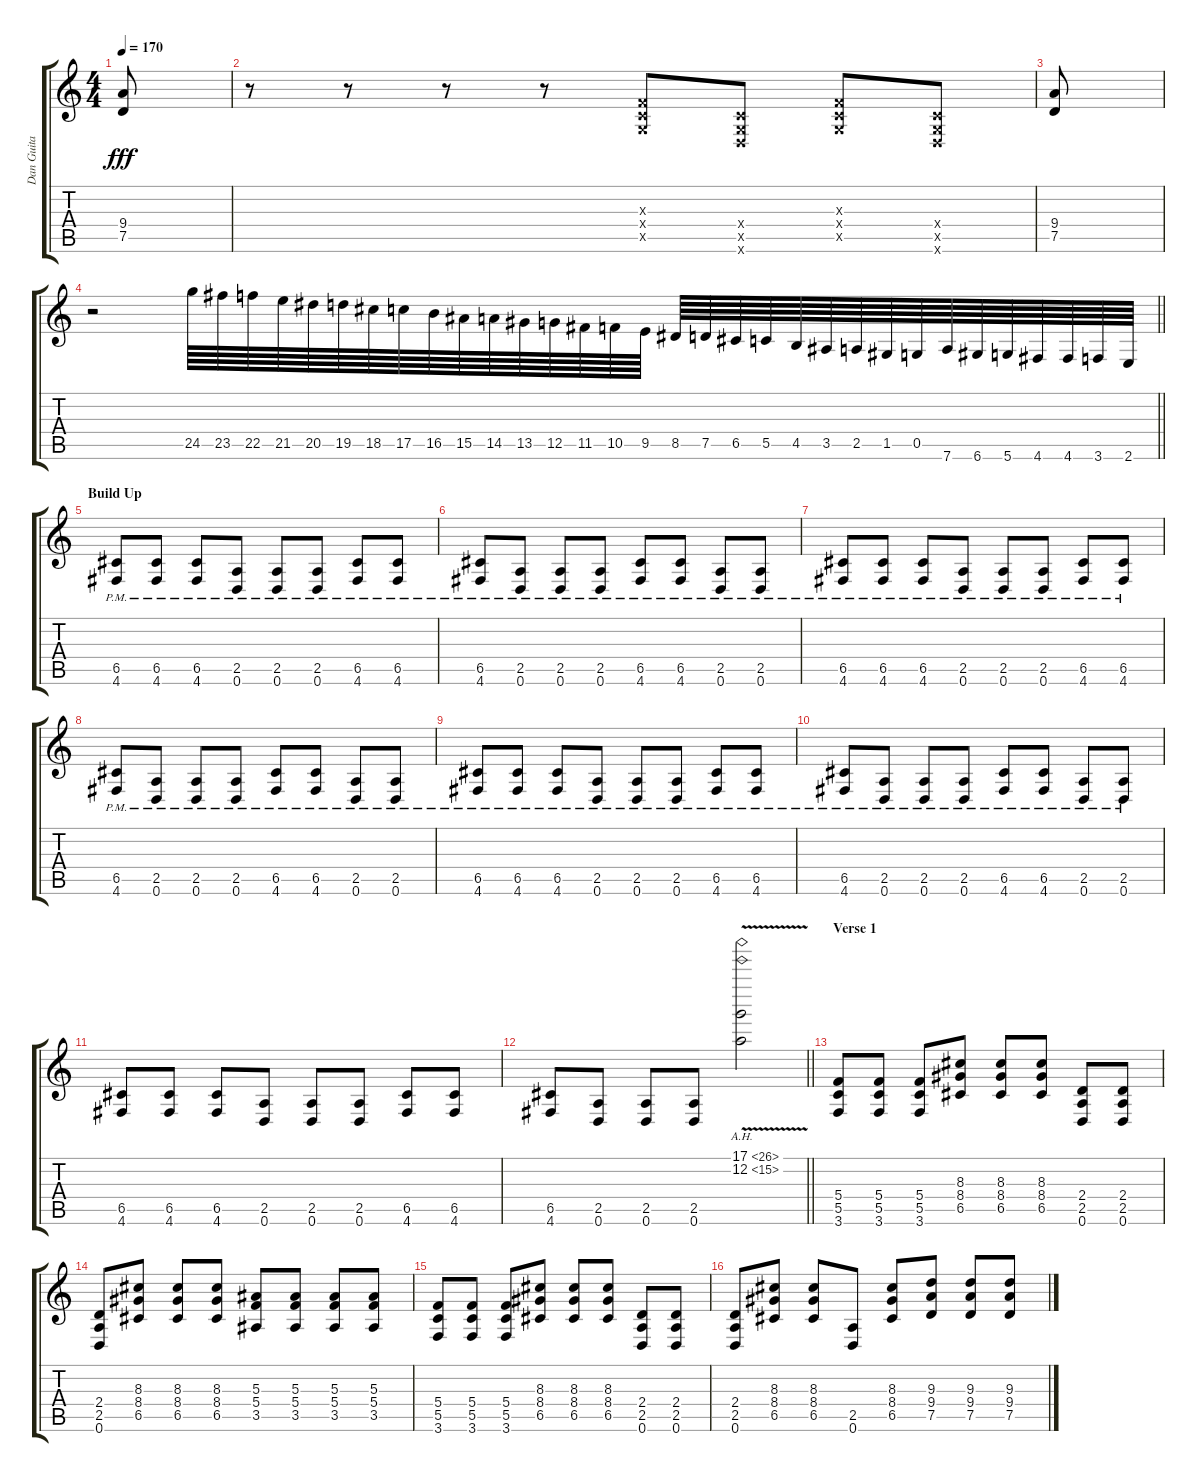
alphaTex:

\track (" Dan Guitar" " Dan Guita") {instrument distortionguitar}
\staff {score tabs}
\tuning (D4 A3 F3 C3 G2 D2) {hide}
\ts (4 4)
\tempo 170
\clef g2
\ks c
(9.4 7.5).8{dy fff} |
r.8 r.8 r.8 r.8 (0.3{x} 0.4{x} 0.5{x}).8 (0.4{x} 0.5{x} 0.6{x}).8 (0.3{x} 0.4{x} 0.5{x}).8 (0.4{x} 0.5{x} 0.6{x}).8 |
(9.4 7.5).8 |
\barLineRight lightlight
r.2 24.5.64 23.5.64 22.5.64 21.5.64 20.5.64 19.5.64 18.5.64 17.5.64 16.5.64 15.5.64 14.5.64 13.5.64 12.5.64 11.5.64 10.5.64 9.5.64 8.5.64 7.5.64 6.5.64 5.5.64 4.5.64 3.5.64 2.5.64 1.5.64 0.5.64 7.6.64 6.6.64 5.6.64 4.6.64 4.6.64 3.6.64 2.6.64 |
\section ("" "Build Up")
(6.5{pm} 4.6{pm}).8 (6.5{pm} 4.6{pm}).8 (6.5{pm} 4.6{pm}).8 (2.5{pm} 0.6{pm}).8 (2.5{pm} 0.6{pm}).8 (2.5{pm} 0.6{pm}).8 (6.5{pm} 4.6{pm}).8 (6.5{pm} 4.6{pm}).8 |
(6.5{pm} 4.6{pm}).8 (2.5{pm} 0.6{pm}).8 (2.5{pm} 0.6{pm}).8 (2.5{pm} 0.6{pm}).8 (6.5{pm} 4.6{pm}).8 (6.5{pm} 4.6).8 (2.5{pm} 0.6{pm}).8 (2.5{pm} 0.6).8 |
(6.5{pm} 4.6{pm}).8 (6.5{pm} 4.6{pm}).8 (6.5{pm} 4.6{pm}).8 (2.5{pm} 0.6{pm}).8 (2.5{pm} 0.6{pm}).8 (2.5{pm} 0.6{pm}).8 (6.5{pm} 4.6{pm}).8 (6.5{pm} 4.6{pm}).8 |
(6.5{pm} 4.6{pm}).8 (2.5{pm} 0.6{pm}).8 (2.5{pm} 0.6{pm}).8 (2.5{pm} 0.6{pm}).8 (6.5{pm} 4.6{pm}).8 (6.5{pm} 4.6).8 (2.5{pm} 0.6{pm}).8 (2.5{pm} 0.6).8 |
(6.5{pm} 4.6{pm}).8 (6.5{pm} 4.6{pm}).8 (6.5{pm} 4.6{pm}).8 (2.5{pm} 0.6{pm}).8 (2.5{pm} 0.6{pm}).8 (2.5{pm} 0.6{pm}).8 (6.5{pm} 4.6{pm}).8 (6.5{pm} 4.6{pm}).8 |
(6.5{pm} 4.6{pm}).8 (2.5{pm} 0.6{pm}).8 (2.5{pm} 0.6{pm}).8 (2.5{pm} 0.6{pm}).8 (6.5{pm} 4.6{pm}).8 (6.5{pm} 4.6).8 (2.5{pm} 0.6{pm}).8 (2.5{pm} 0.6).8 |
(6.5 4.6).8 (6.5 4.6).8 (6.5 4.6).8 (2.5 0.6).8 (2.5 0.6).8 (2.5 0.6).8 (6.5 4.6).8 (6.5 4.6).8 |
\barLineRight lightlight
(6.5 4.6).8 (2.5 0.6).8 (2.5 0.6).8 (2.5 0.6).8 (17.1{ah 9} 12.2{ah 3 v}).2 |
\section ("" "Verse 1")
(5.4 5.5 3.6).8 (5.4 5.5 3.6).8 (5.4 5.5 3.6).8 (8.3 8.4 6.5).8 (8.3 8.4 6.5).8 (8.3 8.4 6.5).8 (2.4 2.5 0.6).8 (2.4 2.5 0.6).8 |
(2.4 2.5 0.6).8 (8.3 8.4 6.5).8 (8.3 8.4 6.5).8 (8.3 8.4 6.5).8 (5.3 5.4 3.5).8 (5.3 5.4 3.5).8 (5.3 5.4 3.5).8 (5.3 5.4 3.5).8 |
(5.4 5.5 3.6).8 (5.4 5.5 3.6).8 (5.4 5.5 3.6).8 (8.3 8.4 6.5).8 (8.3 8.4 6.5).8 (8.3 8.4 6.5).8 (2.4 2.5 0.6).8 (2.4 2.5 0.6).8 |
(2.4 2.5 0.6).8 (8.3 8.4 6.5).8 (8.3 8.4 6.5).8 (2.5 0.6).8 (8.3 8.4 6.5).8 (9.3 9.4 7.5).8 (9.3 9.4 7.5).8 (9.3 9.4 7.5).8
